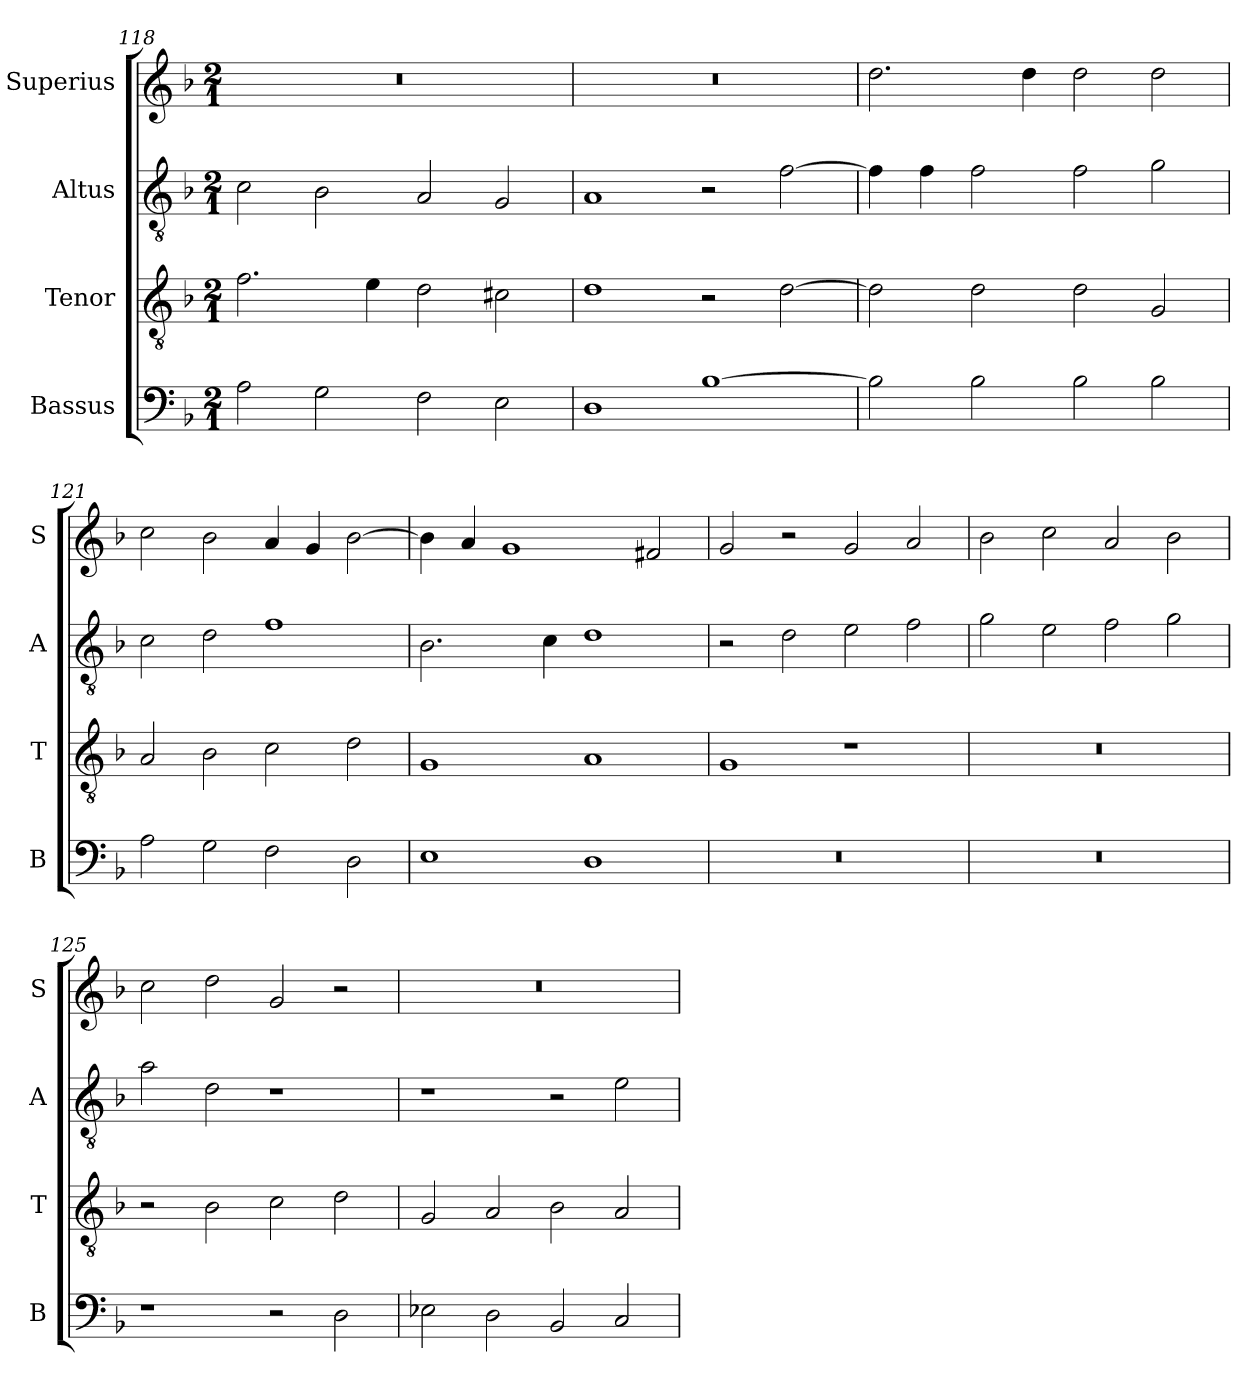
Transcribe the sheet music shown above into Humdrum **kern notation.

**kern	**kern	**kern	**kern
*part4	*part3	*part2	*part1
*staff4	*staff3	*staff2	*staff1
*I"Bassus	*I"Tenor	*I"Altus	*I"Superius
*I'B	*I'T	*I'A	*I'S
*clefF4	*clefGv2	*clefGv2	*clefG2
*k[b-]	*k[b-]	*k[b-]	*k[b-]
*M2/1	*M2/1	*M2/1	*M2/1
=118	=118	=118	=118
2A\	2.f\	2c\	0r
2G\	.	2B-\	.
.	4e\	.	.
2F\	2d\	2A/	.
2E\	2c#X\	2G/	.
=119	=119	=119	=119
1D	1d	1A	0r
[1B-	2r	2r	.
.	[2d\	[2f\	.
=120	=120	=120	=120
2B-\]	2d\]	4f\]	2.dd\
.	.	4f\	.
2B-\	2d\	2f\	.
.	.	.	4dd\
2B-\	2d\	2f\	2dd\
2B-\	2G/	2g\	2dd\
=121	=121	=121	=121
2A\	2A/	2c\	2cc\
2G\	2B-\	2d\	2b-\
2F\	2c\	1f	4a/
.	.	.	4g/
2D\	2d\	.	[2b-\
=122	=122	=122	=122
1E	1G	2.B-\	4b-\]
.	.	.	4a/
.	.	.	1g
.	.	4c\	.
1D	1A	1d	.
.	.	.	2f#X/
=123	=123	=123	=123
0r	1G	2r	2g/
.	.	2d\	2r
.	1r	2e\	2g/
.	.	2f\	2a/
=124	=124	=124	=124
0r	0r	2g\	2b-\
.	.	2e\	2cc\
.	.	2f\	2a/
.	.	2g\	2b-\
=125	=125	=125	=125
1r	2r	2a\	2cc\
.	2B-\	2d\	2dd\
2r	2c\	1r	2g/
2D\	2d\	.	2r
=126	=126	=126	=126
2E-X\	2G/	1r	0r
2D\	2A/	.	.
2BB-/	2B-\	2r	.
2C/	2A/	2e\	.
=	=	=	=
*-	*-	*-	*-
